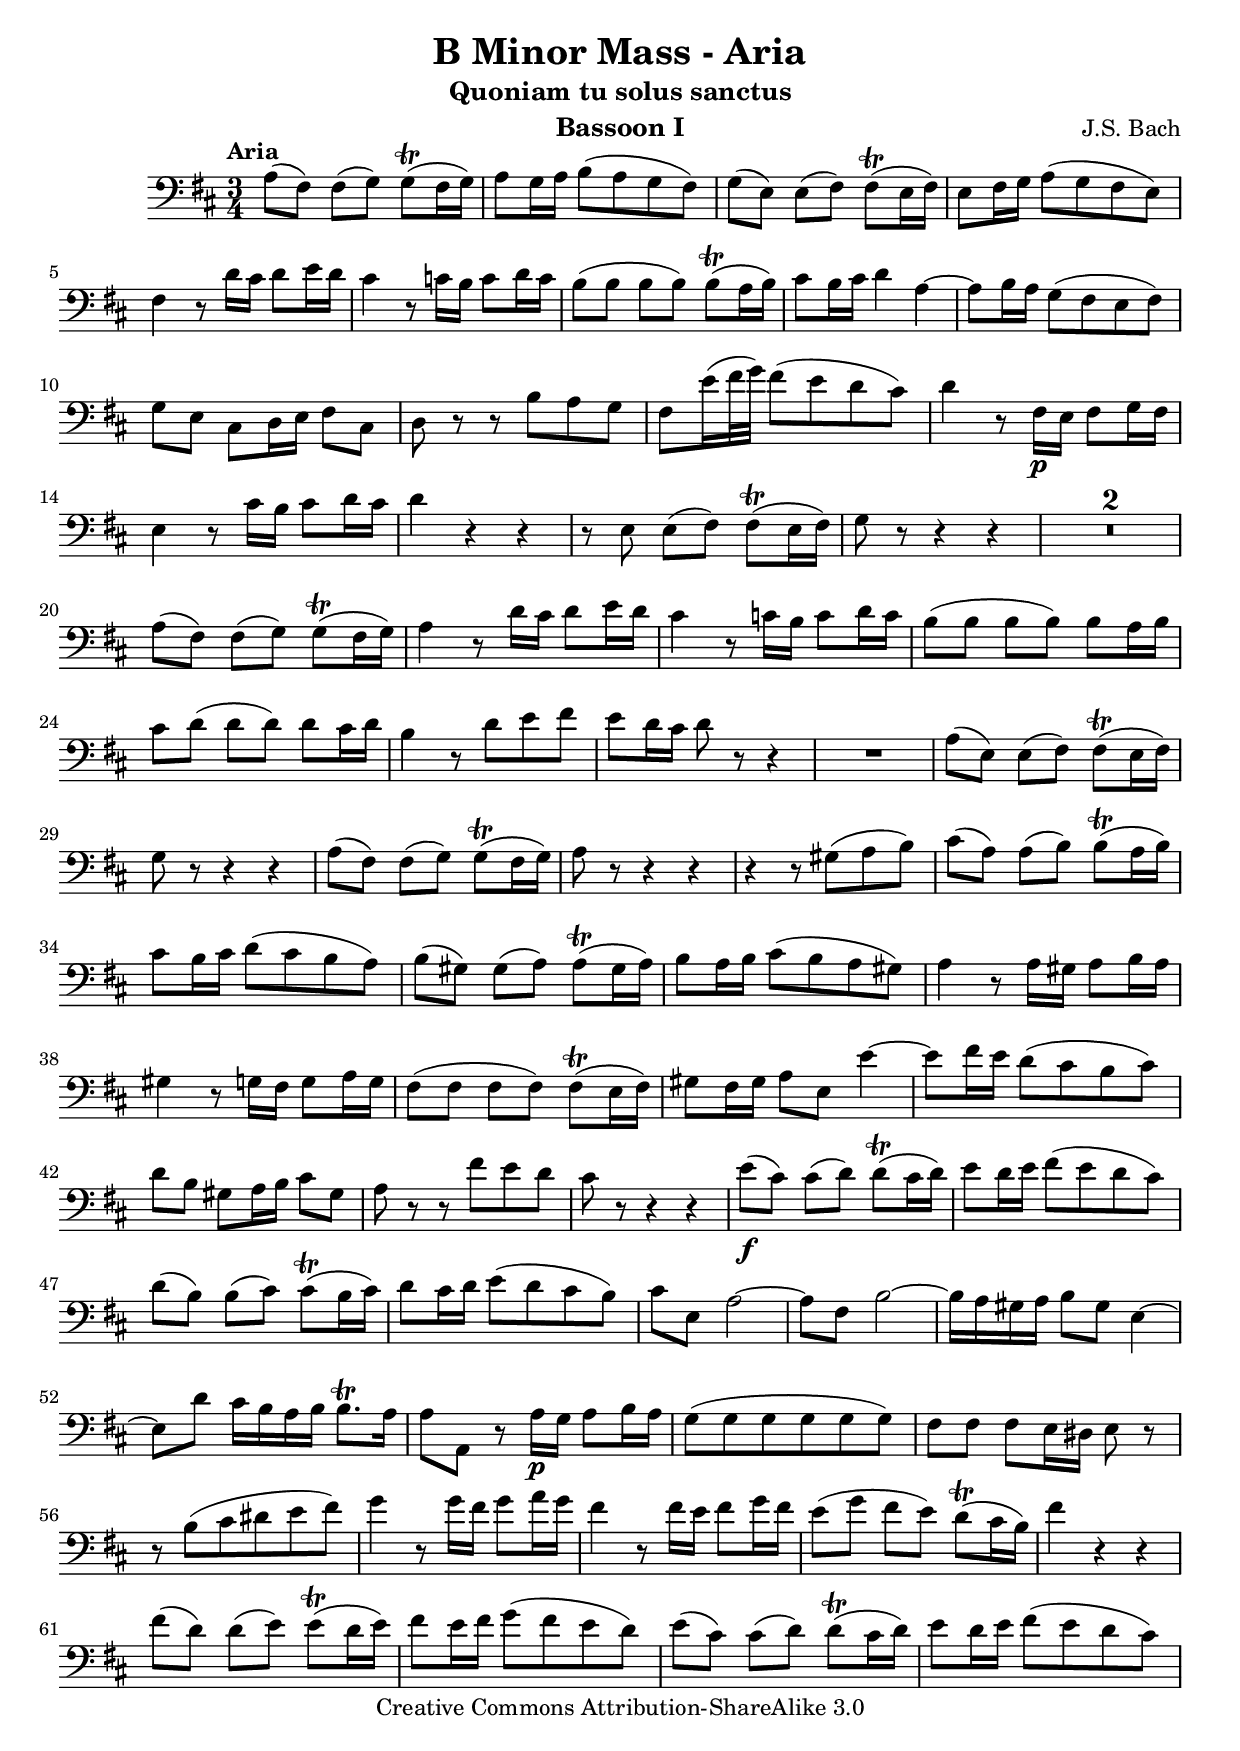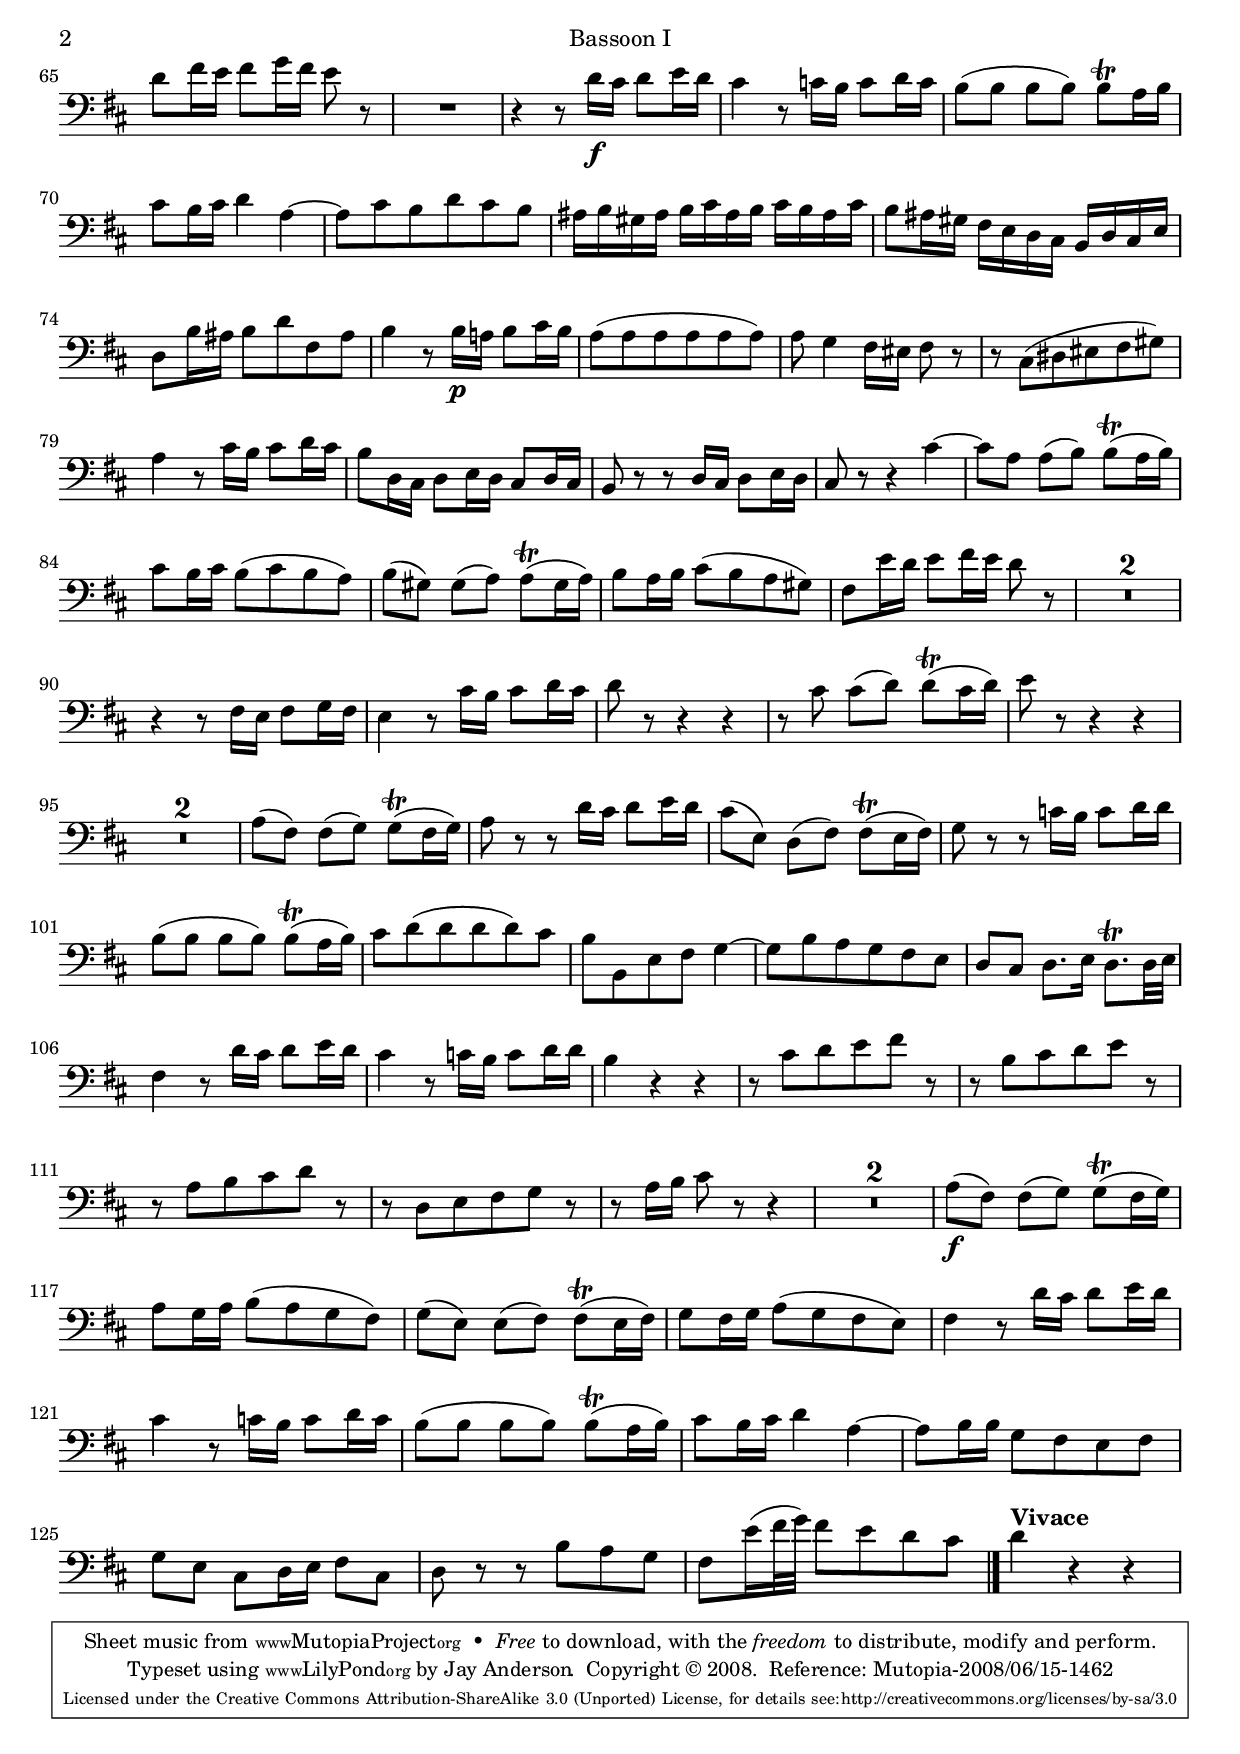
\version "2.13.13"

\include "defs.ily" 
\version "2.13.13"

bassoonOneAria = \relative c'
{
  \clef bass
  \key d \major
  a8( fis) fis( g) g(\trill fis16 g) |
  a8 g16 a b8( a g fis) |
  g( e) e( fis) fis(\trill e16 fis) |
  e8 fis16 g a8( g fis e) |
  fis4 r8 d'16 cis d8 e16 d |
  cis4 r8 c16 b c8 d16 c |
  b8( b b b) b(\trill a16 b) |
  cis8 b16 cis d4 a~ |
  a8 b16 a g8( fis e fis) |
  g e cis d16 e fis8 cis |
  d r r b' a g |
  fis e'16( fis32 g) fis8( e d cis) |
  d4 r8 fis,16\p e fis8 g16 fis |
  e4 r8 cis'16 b cis8 d16 cis |
  d4 r r |
  r8 e, e( fis) fis(\trill e16 fis) |
  g8 r r4 r |
  R2.*2 |
  a8( fis) fis( g) g(\trill fis16 g) |
  a4 r8 d16 cis d8 e16 d |
  cis4 r8 c16 b c8 d16 c |
  b8( b b b) b a16 b |
  cis8 d( d d) d cis16 d |
  b4 r8 d e fis |
  e d16 cis d8 r r4 |
  R2. |
  a8( e) e( fis) fis(\trill e16 fis) |
  g8 r r4 r |
  a8( fis) fis( g) g(\trill fis16 g) |
  a8 r r4 r |
  r4 r8 gis( a b) |
  cis( a) a( b) b(\trill a16 b) |
  cis8 b16 cis d8( cis b a) |
  b( gis) gis( a) a(\trill gis16 a) |
  b8 a16 b cis8( b a gis) |
  a4 r8 a16 gis a8 b16 a |
  gis4 r8 g16 fis g8 a16 g |
  fis8( fis fis fis) fis(\trill e16 fis) |
  gis8 fis16 gis a8 e e'4~ |
  e8 fis16 e d8( cis b cis) |
  d b gis a16 b cis8 gis |
  a8 r r fis' e d |
  cis r r4 r |
  e8(\f cis) cis( d) d(\trill cis16 d) |
  e8 d16 e fis8( e d cis) |
  d( b) b( cis) cis(\trill b16 cis) |
  d8 cis16 d e8( d cis b) |
  cis e, a2~ |
  a8 fis b2~ |
  b16 a gis a b8 gis e4~ |
  e8 d' cis16 b a b b8.\trill a16 |
  a8 a, r a'16\p g a8 b16 a |
  g8( g g g g g) |
  fis fis fis e16 dis e8 r |
  r b'( cis dis e fis) |
  g4 r8 g16 fis g8 a16 g |
  fis4 r8 fis16 e fis8 g16 fis |
  e8( g fis e) d(\trill cis16 b) |
  fis'4 r r |
  fis8( d) d( e) e(\trill d16 e) |
  fis8 e16 fis g8( fis e d) |
  e( cis) cis( d) d(\trill cis16 d) |
  e8 d16 e fis8( e d cis) |
  d8 fis16 e fis8 g16 fis e8 r |
  R2. |
  r4 r8 d16\f cis d8 e16 d |
  cis4 r8 c16 b c8 d16 c |
  b8( b b b) b\trill a16 b |
  cis8 b16 cis d4 a~ |
  a8 cis b d cis b |
  ais16 b gis ais b cis ais b cis b ais cis |
  b8 ais16 gis fis e d cis b d cis e |
  d8 b'16 ais b8 d fis, ais |
  b4 r8 b16\p a b8 cis16 b |
  a8( a a a a a) |
  a g4 fis16 eis fis8 r |
  r cis( dis eis fis gis) |
  a4 r8 cis16 b cis8 d16 cis |
  b8 d,16 cis d8 e16 d cis8 d16 cis |
  b8 r r d16 cis d8 e16 d |
  cis8 r r4 cis'~ |
  cis8 a a( b) b(\trill a16 b) |
  cis8 b16 cis b8( cis b a) |
  b( gis) gis( a) a(\trill gis16 a) |
  b8 a16 b cis8( b a gis) |
  fis8 e'16 d e8 fis16 e d8 r |
  R2.*2 |
  r4 r8 fis,16 e fis8 g16 fis |
  e4 r8 cis'16 b cis8 d16 cis |
  d8 r r4 r |
  r8 cis cis( d) d(\trill cis16 d) |
  e8 r r4 r |
  R2.*2 |
  a,8( fis) fis( g) g(\trill fis16 g) |
  a8 r r d16 cis d8 e16 d |
  cis8( e,) d( fis) fis(\trill e16 fis) |
  g8 r r c16 b c8 d16 d |
  b8( b b b) b(\trill a16 b) |
  cis8 d( d d d) cis |
  b b, e fis g4~ |
  g8 b a g fis e |
  d cis d8. e16 d8.\trill d32 e |
  fis4 r8 d'16 cis d8 e16 d |
  cis4 r8 c16 b c8 d16 d |
  b4 r r |
  r8 cis d e fis r |
  r b, cis d e r |
  r a, b cis d r |
  r d, e fis g r |
  r a16 b cis8 r r4 |
  R2.*2 |
  a8(\f fis) fis( g) g(\trill fis16 g) |
  a8 g16 a b8( a g fis) |
  g( e) e( fis) fis(\trill e16 fis) |
  g8 fis16 g a8( g fis e) |
  fis4 r8 d'16 cis d8 e16 d |
  cis4 r8 c16 b c8 d16 c |
  b8( b b b) b(\trill a16 b) |
  cis8 b16 cis d4 a~ |
  a8 b16 b g8 fis e fis |
  g e cis d16 e fis8 cis |
  d r r b' a g |
  fis e'16( fis32 g) fis8 e d cis |

  %vivace
  d4 r r |
}

 

instrument = "Bassoon I"

notes = \bassoonOneAria

\version "2.13.13"

\include "defs.ily"

\book
{
  \include "header.ily"
  \score
  {
    \new Staff
    {
      << \notes \outlineAria >>
    }
  }
}



